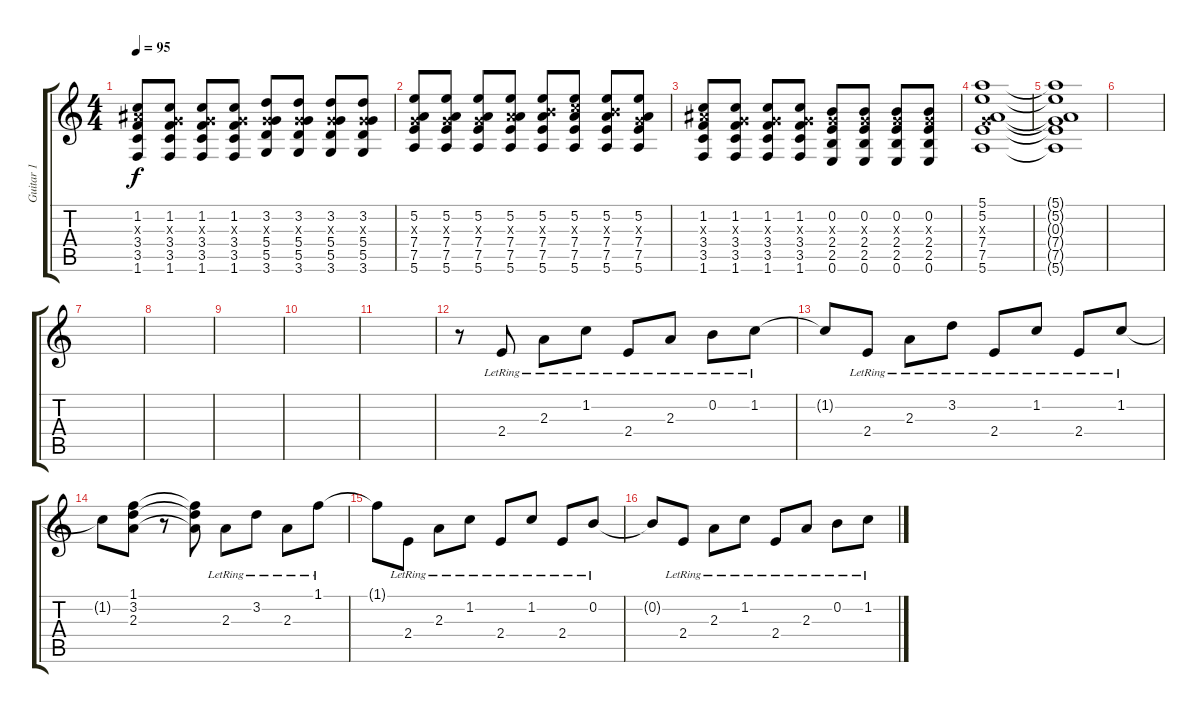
\track ("Guitar 1" "Guitar 1") {instrument electricguitarclean}
\staff {score tabs}
\tuning (E4 B3 G3 D3 A2 E2) {hide}
\ts (4 4)
\tempo 95
\clef g2
\ks c
(1.2 3.3{x} 3.4 3.5 1.6).8{dy f} (1.2 0.3{x} 3.4 3.5 1.6).8 (1.2 0.3{x} 3.4 3.5 1.6).8 (1.2 0.3{x} 3.4 3.5 1.6).8 (3.2 0.3{x} 5.4 5.5 3.6).8 (3.2 0.3{x} 5.4 5.5 3.6).8 (3.2 0.3{x} 5.4 5.5 3.6).8 (3.2 0.3{x} 5.4 5.5 3.6).8 |
(5.2 0.3{x} 7.4 7.5 5.6).8 (5.2 0.3{x} 7.4 7.5 5.6).8 (5.2 0.3{x} 7.4 7.5 5.6).8 (5.2 2.3{x} 7.4 7.5 5.6).8 (5.2 4.3{x} 7.4 7.5 5.6).8 (5.2 5.3{x} 7.4 7.5 5.6).8 (5.2 4.3{x} 7.4 7.5 5.6).8 (5.2 0.3{x} 7.4 7.5 5.6).8 |
(1.2 3.3{x} 3.4 3.5 1.6).8 (1.2 0.3{x} 3.4 3.5 1.6).8 (1.2 0.3{x} 3.4 3.5 1.6).8 (1.2 0.3{x} 3.4 3.5 1.6).8 (0.2 0.3{x} 2.4 2.5 0.6).8 (0.2 0.3{x} 2.4 2.5 0.6).8 (0.2 0.3{x} 2.4 2.5 0.6).8 (0.2 0.3{x} 2.4 2.5 0.6).8 |
(5.1 5.2 0.3{x} 7.4 7.5 5.6).1 |
(5.1{t} 5.2{t} 0.3{t} 7.4{t} 7.5{t} 5.6{t}).1 |
|
|
|
|
|
|
r.8 2.4{lr}.8 2.3{lr}.8 1.2{lr}.8 2.4{lr}.8 2.3{lr}.8 0.2{lr}.8 1.2{lr}.8 |
1.2{t}.8 2.4{lr}.8 2.3{lr}.8 3.2{lr}.8 2.4{lr}.8 1.2{lr}.8 2.4{lr}.8 1.2{lr}.8 |
1.2{t}.8 (1.1 3.2 2.3).8 r.8 (1.1{t} 3.2{t} 2.3{t}).8 2.3{lr}.8 3.2{lr}.8 2.3{lr}.8 1.1{lr}.8 |
1.1{t}.8 2.4{lr}.8 2.3{lr}.8 1.2{lr}.8 2.4{lr}.8 1.2{lr}.8 2.4{lr}.8 0.2{lr}.8 |
0.2{t}.8 2.4{lr}.8 2.3{lr}.8 1.2{lr}.8 2.4{lr}.8 2.3{lr}.8 0.2{lr}.8 1.2{lr}.8
